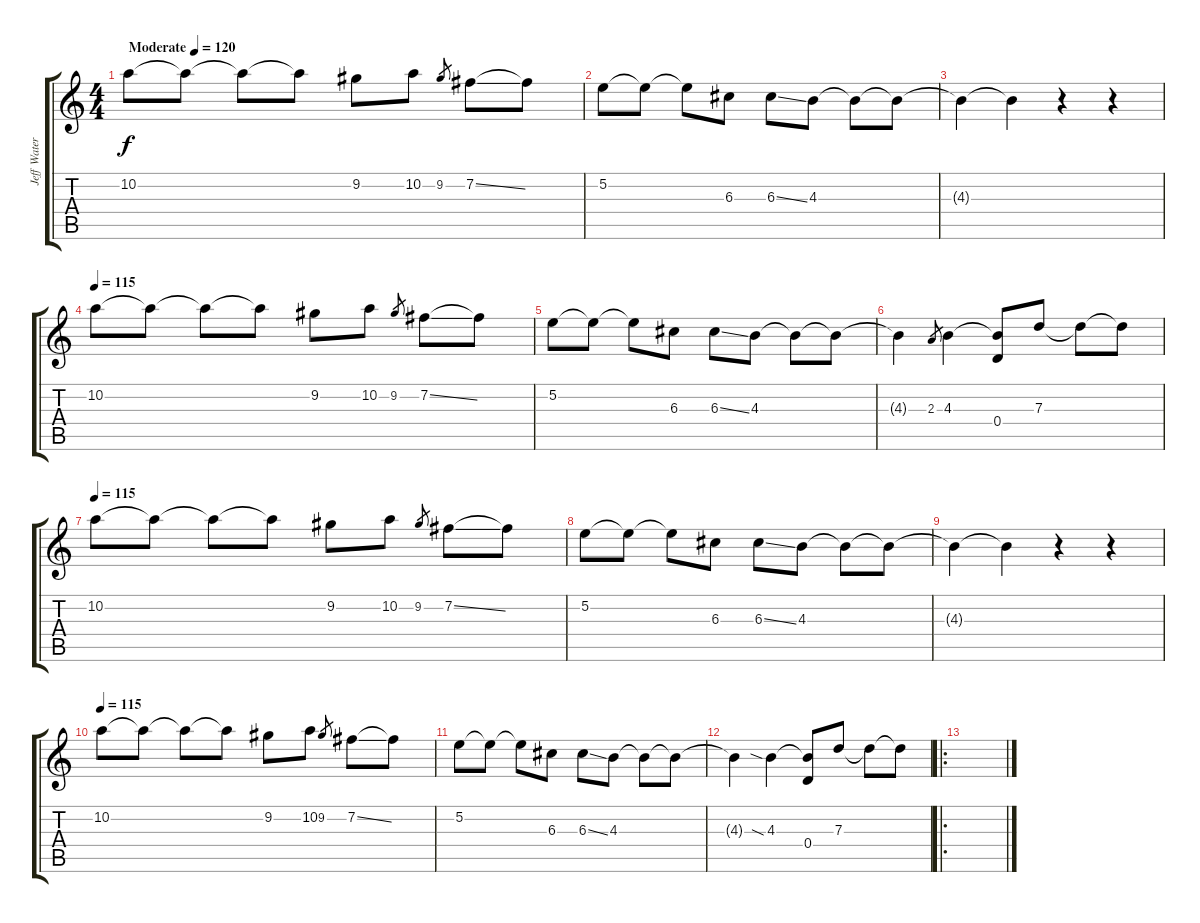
\track ("Jeff Waters" "Jeff Water") {instrument overdrivenguitar}
\staff {score tabs}
\tuning (E4 B3 G3 D3 A2 E2) {hide}
\ts (4 4)
\tempo (120 "Moderate")
\tempo 115
\tempo (120 "Moderate")
\clef g2
\ks c
10.2.8{dy f instrument overdrivenguitar} 10.2{t}.8 10.2{t}.8 10.2{t}.8 9.2.8 10.2.8 9.2.8{gr} 7.2{ss}.8 7.2{t}.8 |
5.2.8 5.2{t}.8 5.2{t}.8 6.3.8 6.3{ss}.8 4.3.8 4.3{t}.8 4.3{t}.8 |
4.3{t}.4 4.3{t}.4 r.4 r.4 |
\tempo 115
10.2.8 10.2{t}.8 10.2{t}.8 10.2{t}.8 9.2.8 10.2.8 9.2.8{gr} 7.2{ss}.8 7.2{t}.8 |
5.2.8 5.2{t}.8 5.2{t}.8 6.3.8 6.3{ss}.8 4.3.8 4.3{t}.8 4.3{t}.8 |
4.3{t}.4 2.3.8{gr} 4.3.4 (4.3{t} 0.4).8 7.3.8 7.3{t}.8 7.3{t}.8 |
\tempo 115
10.2.8 10.2{t}.8 10.2{t}.8 10.2{t}.8 9.2.8 10.2.8 9.2.8{gr} 7.2{ss}.8 7.2{t}.8 |
5.2.8 5.2{t}.8 5.2{t}.8 6.3.8 6.3{ss}.8 4.3.8 4.3{t}.8 4.3{t}.8 |
4.3{t}.4 4.3{t}.4 r.4 r.4 |
\tempo 115
10.2.8 10.2{t}.8 10.2{t}.8 10.2{t}.8 9.2.8 10.2.8 9.2.8{gr} 7.2{ss}.8 7.2{t}.8 |
5.2.8 5.2{t}.8 5.2{t}.8 6.3.8 6.3{ss}.8 4.3.8 4.3{t}.8 4.3{t}.8 |
4.3{t}.4 4.3{sia}.4 (4.3{t} 0.4).8 7.3.8 7.3{t}.8 7.3{t}.8 |
\ro
